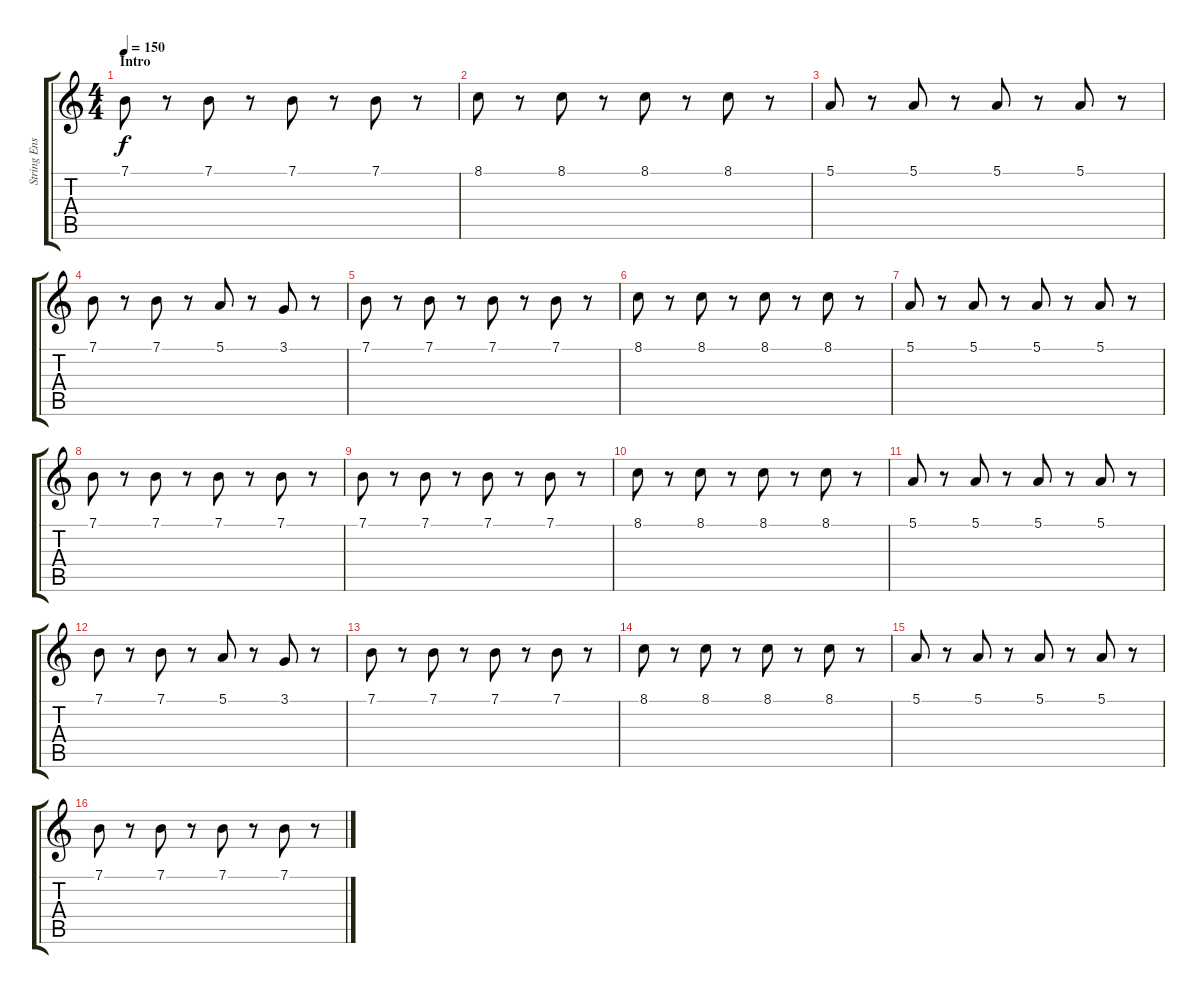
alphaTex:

\track ("String Ensemble I" "String Ens") {instrument stringensemble1}
\staff {score tabs}
\tuning (E4 B3 G3 D3 A2 E2) {hide}
\ts (4 4)
\section ("" "Intro")
\tempo 150
\clef g2
\ks c
7.1.8{dy f instrument stringensemble1} r.8 7.1.8 r.8 7.1.8 r.8 7.1.8 r.8 |
8.1.8 r.8 8.1.8 r.8 8.1.8 r.8 8.1.8 r.8 |
5.1.8 r.8 5.1.8 r.8 5.1.8 r.8 5.1.8 r.8 |
7.1.8 r.8 7.1.8 r.8 5.1.8 r.8 3.1.8 r.8 |
7.1.8 r.8 7.1.8 r.8 7.1.8 r.8 7.1.8 r.8 |
8.1.8 r.8 8.1.8 r.8 8.1.8 r.8 8.1.8 r.8 |
5.1.8 r.8 5.1.8 r.8 5.1.8 r.8 5.1.8 r.8 |
7.1.8 r.8 7.1.8 r.8 7.1.8 r.8 7.1.8 r.8 |
7.1.8 r.8 7.1.8 r.8 7.1.8 r.8 7.1.8 r.8 |
8.1.8 r.8 8.1.8 r.8 8.1.8 r.8 8.1.8 r.8 |
5.1.8 r.8 5.1.8 r.8 5.1.8 r.8 5.1.8 r.8 |
7.1.8 r.8 7.1.8 r.8 5.1.8 r.8 3.1.8 r.8 |
7.1.8 r.8 7.1.8 r.8 7.1.8 r.8 7.1.8 r.8 |
8.1.8 r.8 8.1.8 r.8 8.1.8 r.8 8.1.8 r.8 |
5.1.8 r.8 5.1.8 r.8 5.1.8 r.8 5.1.8 r.8 |
7.1.8 r.8 7.1.8 r.8 7.1.8 r.8 7.1.8 r.8
